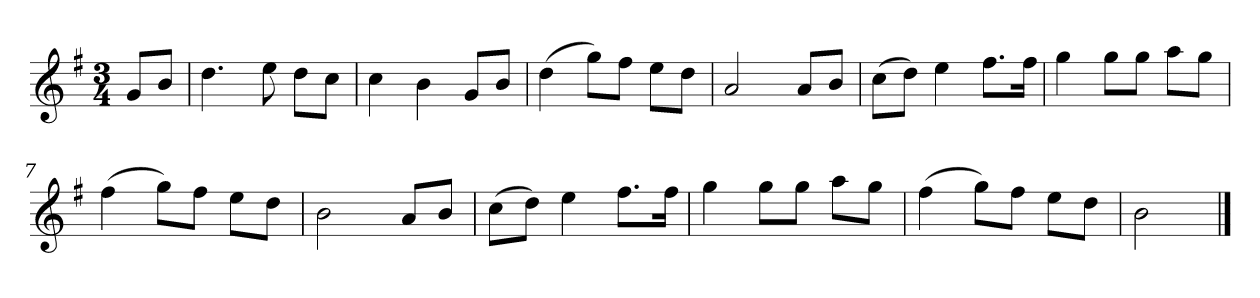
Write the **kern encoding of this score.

**kern
*part1
*staff1
*k[f#]
*M3/4
*MM120
=
8gL
8bJ
=1
4.dd
8ee
8ddL
8ccJ
=2
4cc
4b
8gL
8bJ
=3
(4dd
8ggL)
8ff#J
8eeL
8ddJ
=4
2a
8aL
8bJ
=5
(8ccL
8ddJ)
4ee
8.ff#L
16ff#Jk
=6
4gg
8ggL
8ggJ
8aaL
8ggJ
=7
(4ff#
8ggL)
8ff#J
8eeL
8ddJ
=8
2b
8aL
8bJ
=9
(8ccL
8ddJ)
4ee
8.ff#L
16ff#Jk
=10
4gg
8ggL
8ggJ
8aaL
8ggJ
=11
(4ff#
8ggL)
8ff#J
8eeL
8ddJ
=12
2b
==
*-
